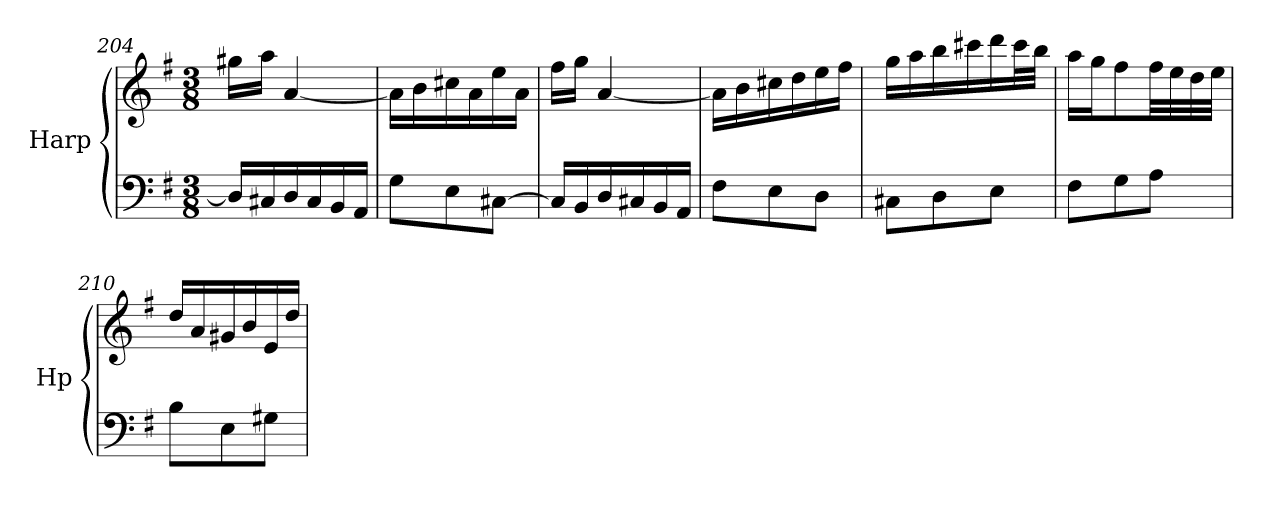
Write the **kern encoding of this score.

**kern	**kern
*part1	*part1
*staff2	*staff1
*I"Harp	*
*I'Hp	*
*clefF4	*clefG2
*k[f#]	*k[f#]
*M3/8	*M3/8
=204	=204
16D/LL]	16gg#X\LL
16C#X/	16aa\JJ
16D/	[4a/
16C#/	.
16BB/	.
16AA/JJ	.
=205	=205
8G\L	16a\LL]
.	16b\
8E\	16cc#X\
.	16a\
[8C#X\J	16ee\
.	16a\JJ
=206	=206
16C#/LL]	16ff#\LL
16BB/	16gg\JJ
16D/	[4a/
16C#X/	.
16BB/	.
16AA/JJ	.
!!LO:LB:g=z
=207	=207
8F#\L	16a\LL]
.	16b\
8E\	16cc#X\
.	16dd\
8D\J	16ee\
.	16ff#\JJ
=208	=208
8C#X\L	16gg\LL
.	16aa\
8D\	16bb\
.	16ccc#X\
8E\J	16ddd\
.	32ccc#\L
.	32bb\JJJ
=209	=209
8F#\L	16aa\LL
.	16gg\J
8G\	8ff#\
8A\J	32ff#\LL
.	32ee\
.	32dd\
.	32ee\JJJ
=210	=210
8B\L	16dd/LL
.	16a/
8E\	16g#X/
.	16b/
8G#X\J	16e/
.	16dd/JJ
=	=
*-	*-
